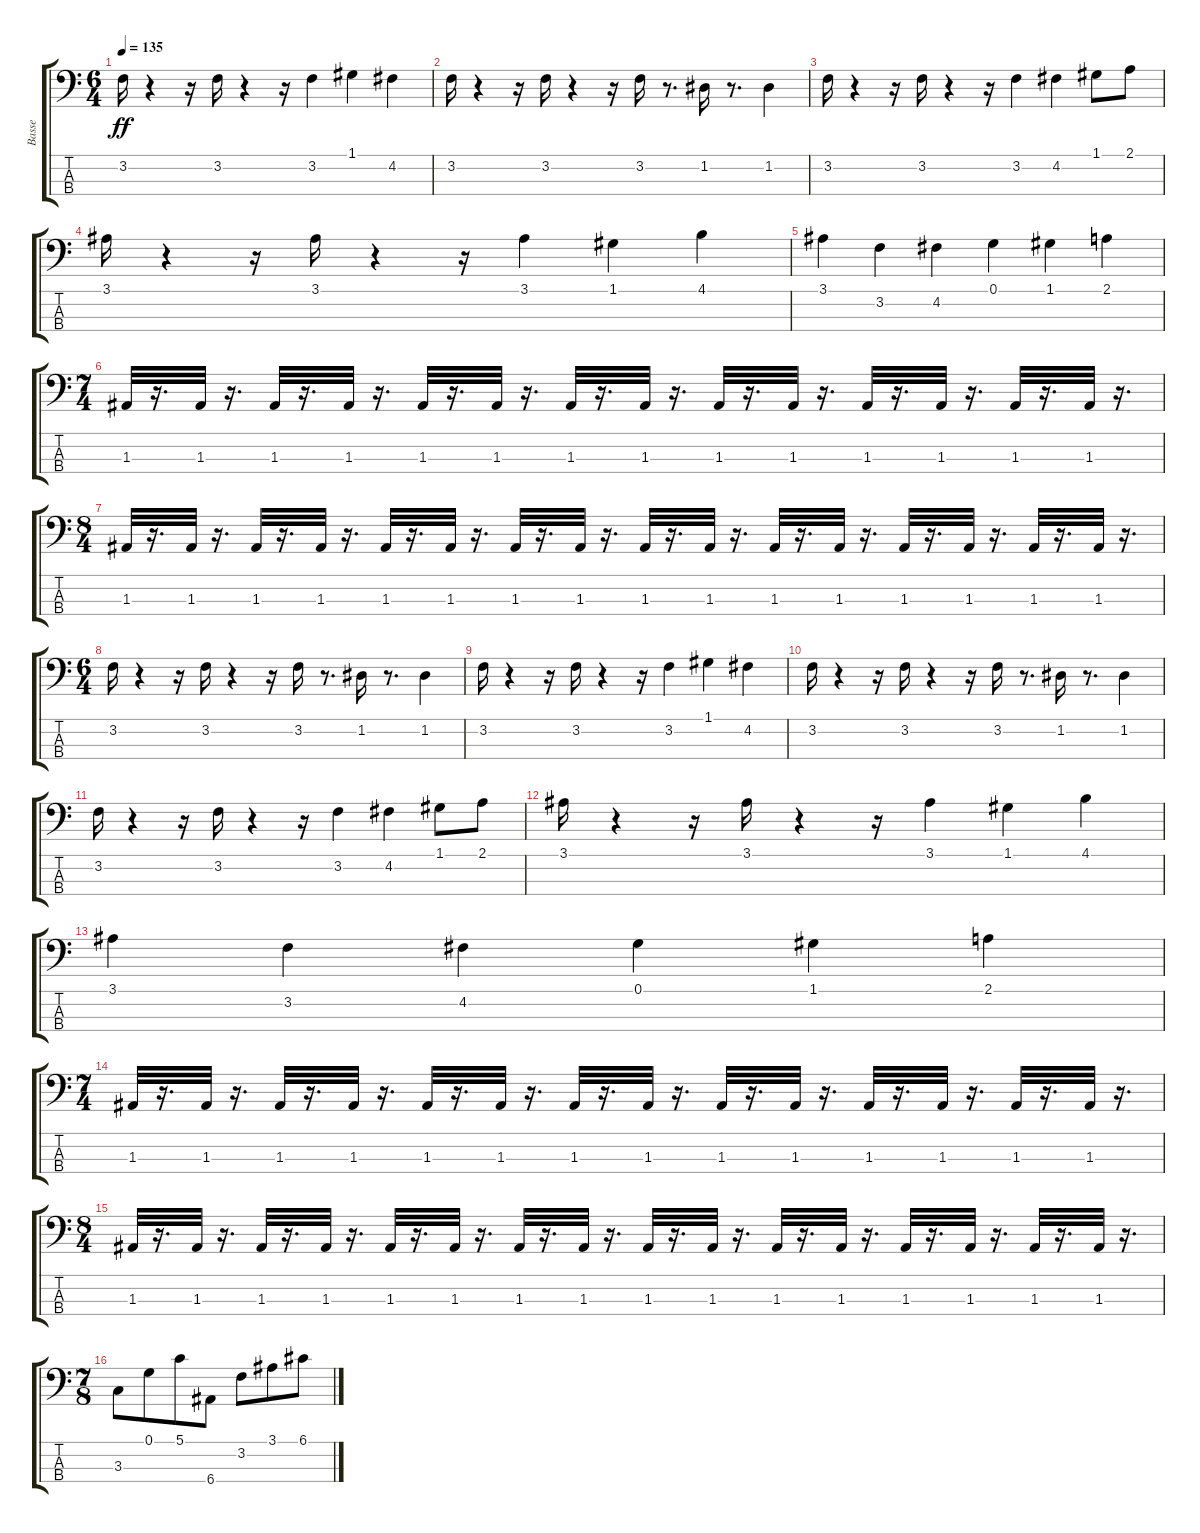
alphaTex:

\track ("Basse" "Basse") {instrument electricbassfinger}
\staff {score tabs}
\tuning (G2 D2 A1 E1) {hide}
\ts (6 4)
\tempo 135
\clef f4
\ks c
3.2.16{dy ff} r.4 r.16 3.2.16 r.4 r.16 3.2.4 1.1.4 4.2.4 |
3.2.16 r.4 r.16 3.2.16 r.4 r.16 3.2.16 r.8{d} 1.2.16 r.8{d} 1.2.4 |
3.2.16 r.4 r.16 3.2.16 r.4 r.16 3.2.4 4.2.4 1.1.8 2.1.8 |
3.1.16 r.4 r.16 3.1.16 r.4 r.16 3.1.4 1.1.4 4.1.4 |
3.1.4 3.2.4 4.2.4 0.1.4 1.1.4 2.1.4 |
\ts (7 4)
1.3.32 r.16{d} 1.3.32 r.16{d} 1.3.32 r.16{d} 1.3.32 r.16{d} 1.3.32 r.16{d} 1.3.32 r.16{d} 1.3.32 r.16{d} 1.3.32 r.16{d} 1.3.32 r.16{d} 1.3.32 r.16{d} 1.3.32 r.16{d} 1.3.32 r.16{d} 1.3.32 r.16{d} 1.3.32 r.16{d} |
\ts (8 4)
1.3.32 r.16{d} 1.3.32 r.16{d} 1.3.32 r.16{d} 1.3.32 r.16{d} 1.3.32 r.16{d} 1.3.32 r.16{d} 1.3.32 r.16{d} 1.3.32 r.16{d} 1.3.32 r.16{d} 1.3.32 r.16{d} 1.3.32 r.16{d} 1.3.32 r.16{d} 1.3.32 r.16{d} 1.3.32 r.16{d} 1.3.32 r.16{d} 1.3.32 r.16{d} |
\ts (6 4)
3.2.16 r.4 r.16 3.2.16 r.4 r.16 3.2.16 r.8{d} 1.2.16 r.8{d} 1.2.4 |
3.2.16 r.4 r.16 3.2.16 r.4 r.16 3.2.4 1.1.4 4.2.4 |
3.2.16 r.4 r.16 3.2.16 r.4 r.16 3.2.16 r.8{d} 1.2.16 r.8{d} 1.2.4 |
3.2.16 r.4 r.16 3.2.16 r.4 r.16 3.2.4 4.2.4 1.1.8 2.1.8 |
3.1.16 r.4 r.16 3.1.16 r.4 r.16 3.1.4 1.1.4 4.1.4 |
3.1.4 3.2.4 4.2.4 0.1.4 1.1.4 2.1.4 |
\ts (7 4)
1.3.32 r.16{d} 1.3.32 r.16{d} 1.3.32 r.16{d} 1.3.32 r.16{d} 1.3.32 r.16{d} 1.3.32 r.16{d} 1.3.32 r.16{d} 1.3.32 r.16{d} 1.3.32 r.16{d} 1.3.32 r.16{d} 1.3.32 r.16{d} 1.3.32 r.16{d} 1.3.32 r.16{d} 1.3.32 r.16{d} |
\ts (8 4)
1.3.32 r.16{d} 1.3.32 r.16{d} 1.3.32 r.16{d} 1.3.32 r.16{d} 1.3.32 r.16{d} 1.3.32 r.16{d} 1.3.32 r.16{d} 1.3.32 r.16{d} 1.3.32 r.16{d} 1.3.32 r.16{d} 1.3.32 r.16{d} 1.3.32 r.16{d} 1.3.32 r.16{d} 1.3.32 r.16{d} 1.3.32 r.16{d} 1.3.32 r.16{d} |
\ts (7 8)
3.3.8 0.1.8 5.1.8 6.4.8 3.2.8 3.1.8 6.1.8
